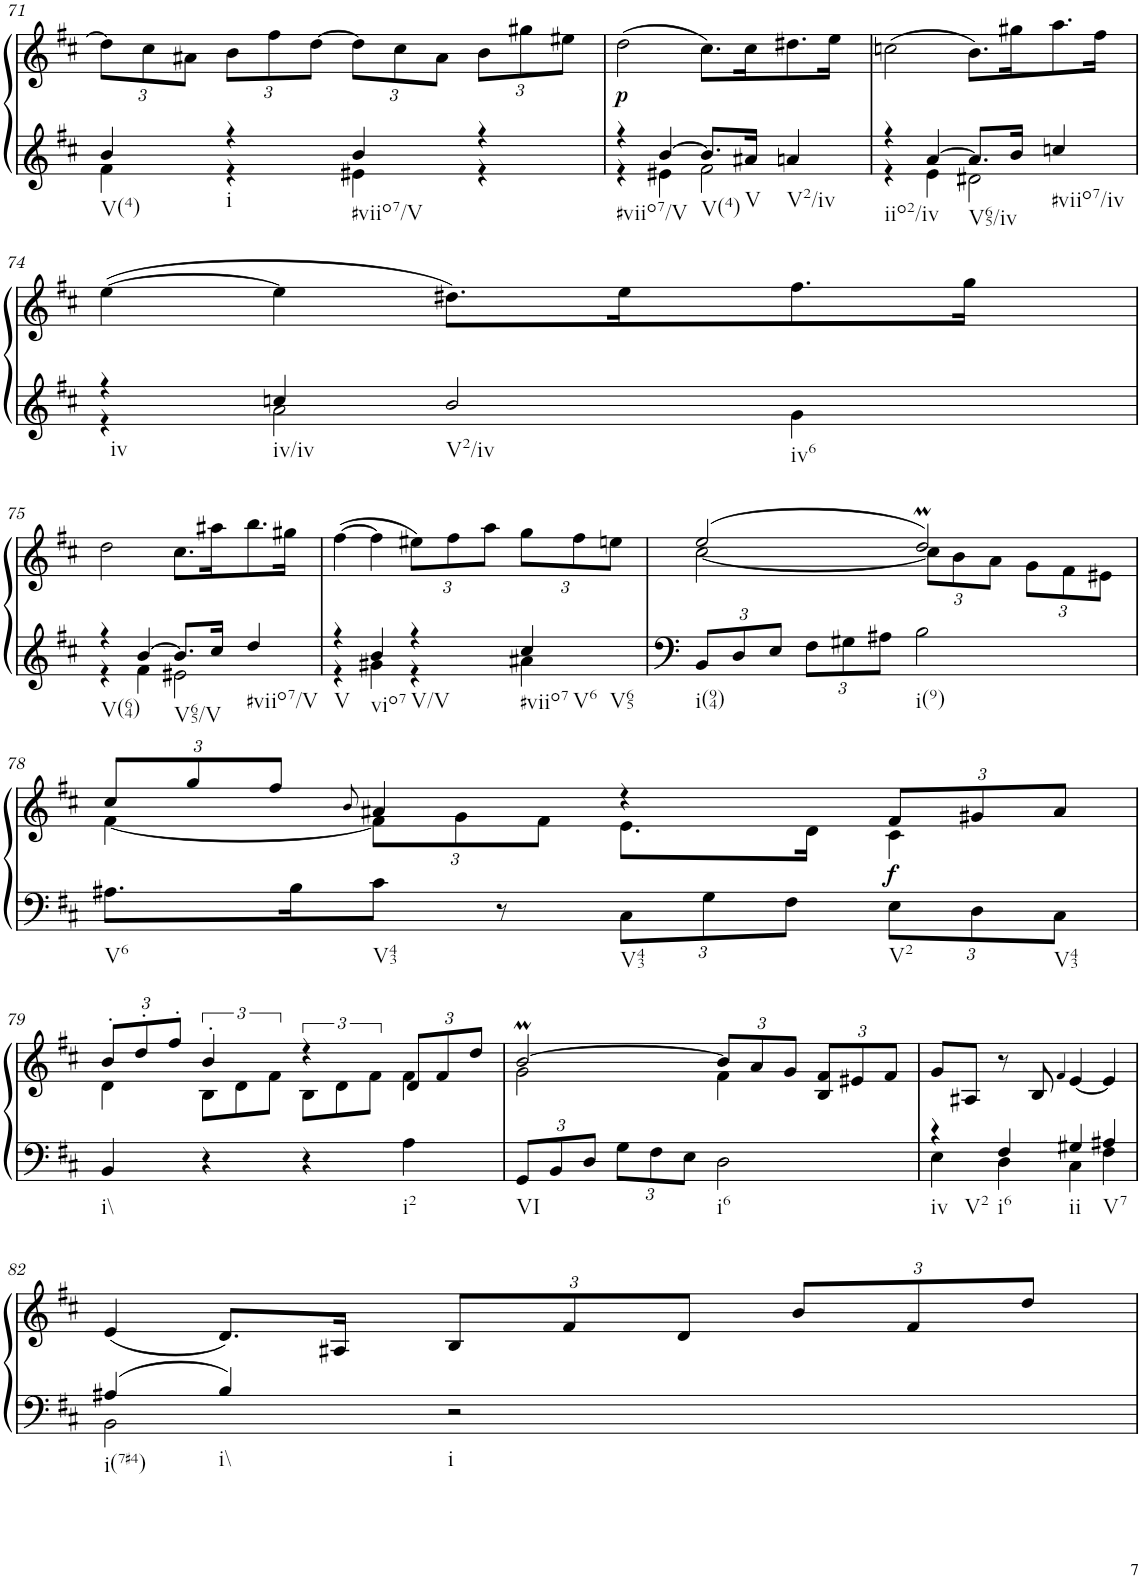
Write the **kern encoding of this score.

**kern	**kern	**dynam
*part1	*part1	*part1
*staff2	*staff1	*staff1/2
*I"Klavier links	*	*
!!LO:PB:g=z
*clefG2	*clefG2	*
*k[f#c#]	*k[f#c#]	*
*M2/2	*M2/2	*
=71	=71	=71
*^	*	*
*	*	*Xbrackettup	*
!LO:TX:b:t=V(4)	!	!	!
4b/	4f#\	12dd\L]	.
.	.	12cc#\	.
.	.	12a#X\J	.
!LO:TX:b:t=i	!	!	!
4r	4r	12b\L	.
.	.	12ff#\	.
.	.	[12dd\J	.
!LO:TX:b:t=#viio7/V	!	!	!
4b/	4e#X\	12dd\L]	.
.	.	12cc#\	.
.	.	12a#\J	.
4r	4r	12b\L	.
.	.	12gg#X\	.
.	.	12ee#X\J	.
=72	=72	=72	=72
!LO:TX:b:t=#viio7/V	!	!	!
!	!	!	!LO:DY:b
4r	4r	(2dd\	p
[4b/	4e#X\	.	.
!LO:TX:b:t=V(4)	!	!	!
8.b/L]	2f#\	8.cc#\L)	.
!LO:TX:b:t=V	!	!	!
16a#X/Jk	.	16cc#\K	.
!LO:TX:b:t=V2/iv	!	!	!
4an/	.	8.dd#X\	.
.	.	16ee\Jk	.
=73	=73	=73	=73
!LO:TX:b:t=iio2/iv	!	!	!
4r	4r	(2ccn\	.
[4a/	4e\	.	.
!LO:TX:b:t=V65/iv	!	!	!
8.a/L]	2d#X\	8.b\L)	.
16b/Jk	.	16gg#X\K	.
!LO:TX:b:t=#viio7/iv	!	!	!
4ccn/	.	8.aa\	.
.	.	16ff#\Jk	.
!!LO:LB:g=z
=74	=74	=74	=74
!LO:TX:b:t=iv	!	!	!
4r	4r	([4ee\	.
!LO:TX:b:t=iv/iv	!	!	!
4ccn/	2a\	4ee\]	.
!LO:TX:b:t=V2/iv	!	!	!
!LO:TX:b:t=iv6	!	!	!
2b/	.	8.dd#X\L)	.
.	.	16ee\K	.
.	4g\	8.ff#\	.
.	.	16gg\Jk	.
!!LO:LB:g=z
=75	=75	=75	=75
!LO:TX:b:t=V(64)	!	!	!
4r	4r	2dd\	.
[4b/	4f#\	.	.
!LO:TX:b:t=V65/V	!	!	!
8.b/L]	2e#X\	8.cc#\L	.
16cc#/Jk	.	16aa#X\K	.
!LO:TX:b:t=#viio7/V	!	!	!
4dd/	.	8.bb\	.
.	.	16gg#X\Jk	.
=76	=76	=76	=76
!LO:TX:b:t=V	!	!	!
4r	4r	([4ff#\	.
!LO:TX:b:t=vio7	!	!	!
4b/	4g#X\	4ff#\]	.
!LO:TX:b:t=V/V	!	!	!
4r	4r	12ee#X\L)	.
.	.	12ff#\	.
.	.	12aa\J	.
!LO:TX:b:t=#viio7	!	!	!
!LO:TX:b:t=V6	!	!	!
!LO:TX:b:t=V65	!	!	!
4cc#/	4a#X\	12gg\L	.
.	.	12ff#\	.
.	.	12een\J	.
*v	*v	*	*
=77	=77	=77
*Xbrackettup	*	*
*	*^	*
!LO:TX:b:t=i(94)	!	!	!
12BB/L	(2ee/	[2cc#\	.
12D/	.	.	.
12E/J	.	.	.
12F#\L	.	.	.
12G#X\	.	.	.
12A#X\J	.	.	.
!LO:TX:b:t=i(9)	!	!	!
2B\	2ddM/)	12cc#\L]	.
.	.	12b\	.
.	.	12a\J	.
.	.	12g\L	.
.	.	12f#\	.
.	.	12e#X\J	.
!!LO:LB:g=z	!!
=78	=78	=78	=78
!LO:TX:b:t=V6	!	!	!
8.A#X\L	12cc#/L	[4f#\	.
.	12gg/	.	.
.	12ff#/J	.	.
16B\K	.	.	.
.	8qb/	.	.
!LO:TX:b:t=V43	!	!	!
8c#\J	4a#X/	12f#\L]	.
.	.	12g\	.
8r	.	.	.
.	.	12f#\J	.
!LO:TX:b:t=V43	!	!	!
12C#\L	4r	8.e\L	.
12G\	.	.	.
12F#\J	.	.	.
.	.	16d\Jk	.
!LO:TX:b:t=V2	!	!	!
!	!	!	!LO:DY:b
12E\L	12f#/L	4c#\	f
12D\	12g#X/	.	.
!LO:TX:b:t=V43	!	!	!
12C#\J	12a#/J	.	.
!!LO:LB:g=z	!!
=79	=79	=79	=79
!LO:TX:b:t=i\\	!	!	!
4BB/	12b'/L	4d\	.
.	12dd'/	.	.
.	12ff#'/J	.	.
*	*	*brackettup	*
4r	4b'/	12B\L	.
.	.	12d\	.
.	.	12f#\J	.
4r	4r	12B\L	.
.	.	12d\	.
.	.	12f#\J	.
*	*Xbrackettup	*	*
!LO:TX:b:t=i2	!	!	!
4A\	12d/L	4f#\	.
.	12f#/	.	.
.	12dd/J	.	.
=80	=80	=80	=80
!LO:TX:b:t=VI	!	!	!
12GG/L	[2bM/	2g\	.
12BB/	.	.	.
12D/J	.	.	.
12G\L	.	.	.
12F#\	.	.	.
12E\J	.	.	.
!LO:TX:b:t=i6	!	!	!
2D\	12b/L]	4f#\	.
.	12a/	.	.
.	12g/J	.	.
.	12f#/L	4B/	.
.	12e#X/	.	.
.	12f#/J	.	.
*	*v	*v	*
=81	=81	=81
*^	*	*
!LO:TX:b:t=iv	!	!	!
!LO:TX:b:t=V2	!	!	!
4r	4E\	8g/L	.
.	.	8A#X/J	.
!LO:TX:b:t=i6	!	!	!
4F#/	4D\	8r	.
.	.	8B/	.
.	.	4qf#/	.
!LO:TX:b:t=ii	!	!	!
4G#X/	4C#\	[4e/	.
!LO:TX:b:t=V7	!	!	!
4A#X/	4F#\	4e/]	.
!!LO:LB:g=z
=82	=82	=82	=82
!LO:TX:b:t=i(7#4)	!	!	!
4A#X/	2BB\	(4e/	.
!LO:TX:b:t=i\\	!	!	!
4B/	.	8.d/L)	.
.	.	16A#X/Jk	.
!LO:TX:b:t=i	!	!	!
2r	2ryy	12B/L	.
.	.	12f#/	.
.	.	12d/J	.
.	.	12b/L	.
.	.	12f#/	.
.	.	12dd/J	.
*v	*v	*	*
=	=	=
*-	*-	*-
